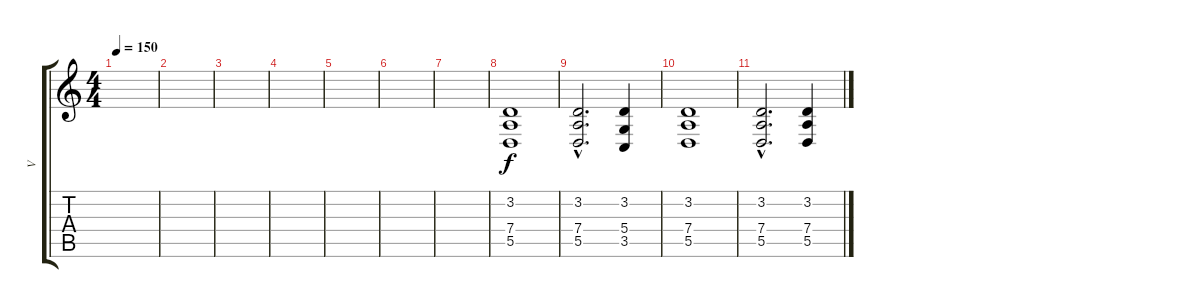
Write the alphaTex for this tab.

\track ("V" "V") {instrument choiraahs}
\staff {score tabs}
\tuning (E4 B3 G3 D3 A2 E2) {hide}
\ts (4 4)
\tempo 150
\clef g2
\ks c
|
|
|
|
|
|
|
(3.2 7.4 5.5).1 |
(3.2{hac} 7.4{hac} 5.5{hac}).2{d} (3.2 5.4 3.5).4 |
(3.2 7.4 5.5).1 |
(3.2{hac} 7.4{hac} 5.5{hac}).2{d} (3.2 7.4 5.5).4
